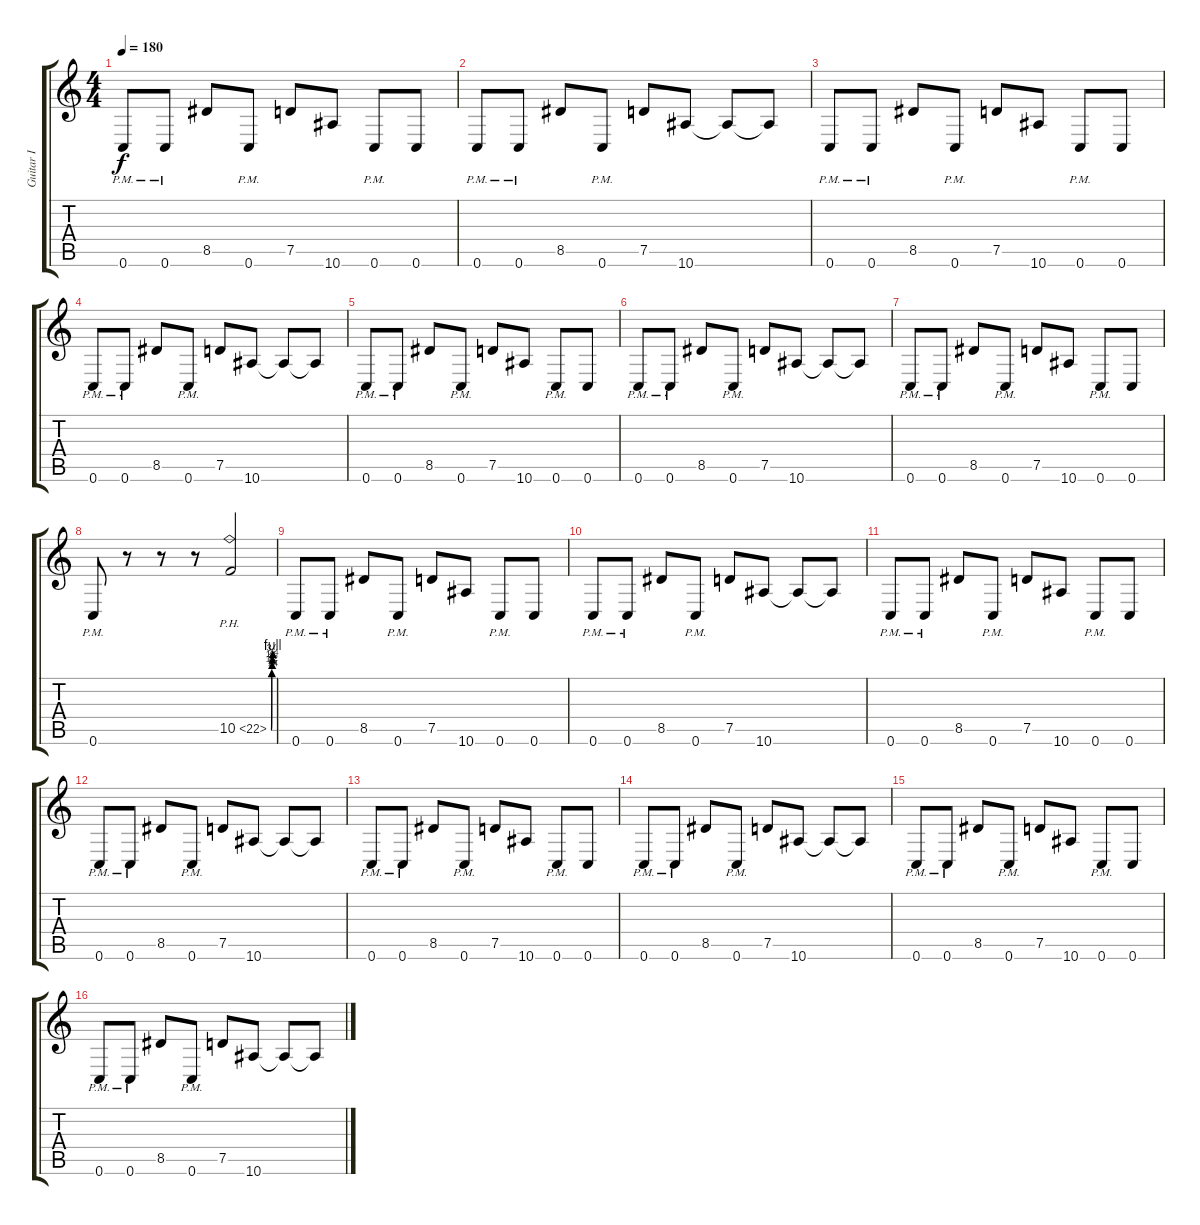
\track ("Guitar I" "Guitar I") {instrument overdrivenguitar}
\staff {score tabs}
\tuning (D4 A3 F3 C3 G2 C2) {hide}
\ts (4 4)
\tempo 180
\clef g2
\ks c
0.6{pm}.8{dy f} 0.6{pm}.8 8.5.8 0.6{pm}.8 7.5.8 10.6.8 0.6{pm}.8 0.6.8 |
0.6{pm}.8 0.6{pm}.8 8.5.8 0.6{pm}.8 7.5.8 10.6.8 10.6{t}.8 10.6{t}.8 |
0.6{pm}.8 0.6{pm}.8 8.5.8 0.6{pm}.8 7.5.8 10.6.8 0.6{pm}.8 0.6.8 |
0.6{pm}.8 0.6{pm}.8 8.5.8 0.6{pm}.8 7.5.8 10.6.8 10.6{t}.8 10.6{t}.8 |
0.6{pm}.8 0.6{pm}.8 8.5.8 0.6{pm}.8 7.5.8 10.6.8 0.6{pm}.8 0.6.8 |
0.6{pm}.8 0.6{pm}.8 8.5.8 0.6{pm}.8 7.5.8 10.6.8 10.6{t}.8 10.6{t}.8 |
0.6{pm}.8 0.6{pm}.8 8.5.8 0.6{pm}.8 7.5.8 10.6.8 0.6{pm}.8 0.6.8 |
0.6{pm}.8 r.8 r.8 r.8 10.5{be (custom 0 0 15 1 30 2 45 3 60 4) ph 12}.2 |
0.6{pm}.8 0.6{pm}.8 8.5.8 0.6{pm}.8 7.5.8 10.6.8 0.6{pm}.8 0.6.8 |
0.6{pm}.8 0.6{pm}.8 8.5.8 0.6{pm}.8 7.5.8 10.6.8 10.6{t}.8 10.6{t}.8 |
0.6{pm}.8 0.6{pm}.8 8.5.8 0.6{pm}.8 7.5.8 10.6.8 0.6{pm}.8 0.6.8 |
0.6{pm}.8 0.6{pm}.8 8.5.8 0.6{pm}.8 7.5.8 10.6.8 10.6{t}.8 10.6{t}.8 |
0.6{pm}.8 0.6{pm}.8 8.5.8 0.6{pm}.8 7.5.8 10.6.8 0.6{pm}.8 0.6.8 |
0.6{pm}.8 0.6{pm}.8 8.5.8 0.6{pm}.8 7.5.8 10.6.8 10.6{t}.8 10.6{t}.8 |
0.6{pm}.8 0.6{pm}.8 8.5.8 0.6{pm}.8 7.5.8 10.6.8 0.6{pm}.8 0.6.8 |
0.6{pm}.8 0.6{pm}.8 8.5.8 0.6{pm}.8 7.5.8 10.6.8 10.6{t}.8 10.6{t}.8
